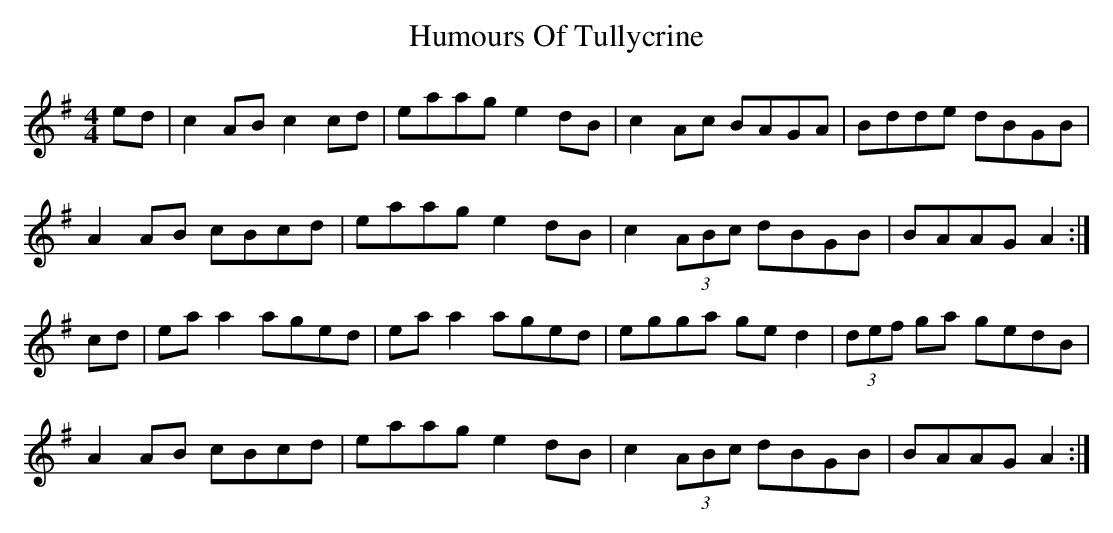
X:1
T:Humours Of Tullycrine
M:4/4
L:1/8
K:Ador
ed|c2AB c2cd|eaag e2dB|c2Ac BAGA|Bdde dBGB|
A2AB cBcd|eaag e2dB|c2(3ABc dBGB|BAAG A2:|
cd|eaa2 aged|eaa2 aged|egga ged2|(3def ga gedB|
A2AB cBcd|eaag e2dB|c2(3ABc dBGB|BAAG A2:|
